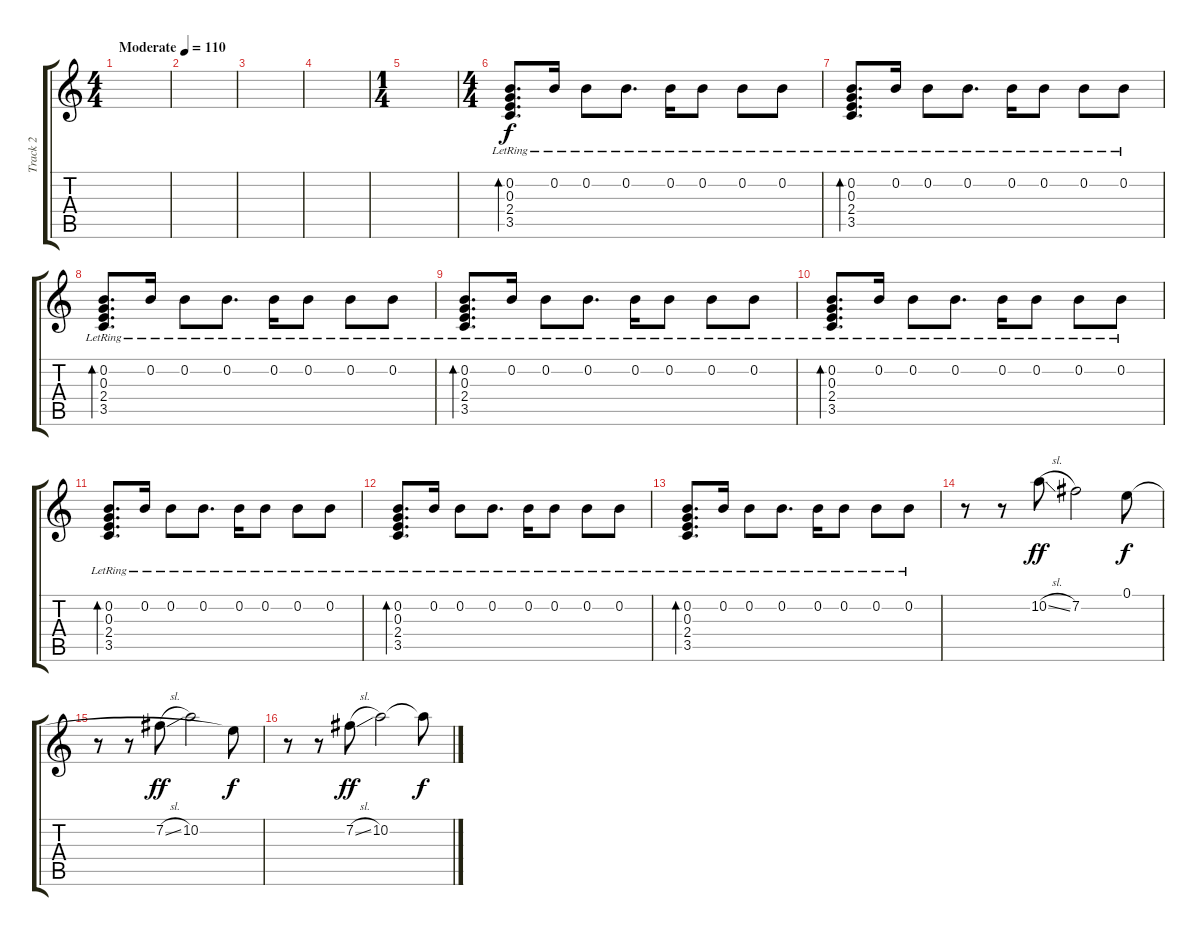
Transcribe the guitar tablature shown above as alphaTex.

\track ("Track 2" "Track 2") {instrument electricguitarclean}
\staff {score tabs}
\tuning (E4 B3 G3 D3 A2 D2) {hide}
\ts (4 4)
\tempo (110 "Moderate")
\clef g2
\ks c
|
|
|
|
\ts (1 4)
|
\ts (4 4)
(0.2{lr} 0.3 2.4 3.5).8{d bd 120} 0.2{lr}.16 0.2{lr}.8 0.2{lr}.8{d} 0.2{lr}.16 0.2{lr}.8 0.2{lr}.8 0.2{lr}.8 |
(0.2{lr} 0.3 2.4 3.5).8{d bd 120} 0.2{lr}.16 0.2{lr}.8 0.2{lr}.8{d} 0.2{lr}.16 0.2{lr}.8 0.2{lr}.8 0.2{lr}.8 |
(0.2{lr} 0.3 2.4 3.5).8{d bd 120} 0.2{lr}.16 0.2{lr}.8 0.2{lr}.8{d} 0.2{lr}.16 0.2{lr}.8 0.2{lr}.8 0.2{lr}.8 |
(0.2{lr} 0.3 2.4 3.5).8{d bd 120} 0.2{lr}.16 0.2{lr}.8 0.2{lr}.8{d} 0.2{lr}.16 0.2{lr}.8 0.2{lr}.8 0.2{lr}.8 |
(0.2{lr} 0.3 2.4 3.5).8{d bd 120} 0.2{lr}.16 0.2{lr}.8 0.2{lr}.8{d} 0.2{lr}.16 0.2{lr}.8 0.2{lr}.8 0.2{lr}.8 |
(0.2{lr} 0.3 2.4 3.5).8{d bd 120} 0.2{lr}.16 0.2{lr}.8 0.2{lr}.8{d} 0.2{lr}.16 0.2{lr}.8 0.2{lr}.8 0.2{lr}.8 |
(0.2{lr} 0.3 2.4 3.5).8{d bd 120} 0.2{lr}.16 0.2{lr}.8 0.2{lr}.8{d} 0.2{lr}.16 0.2{lr}.8 0.2{lr}.8 0.2{lr}.8 |
(0.2{lr} 0.3 2.4 3.5).8{d bd 120} 0.2{lr}.16 0.2{lr}.8 0.2{lr}.8{d} 0.2{lr}.16 0.2{lr}.8 0.2{lr}.8 0.2{lr}.8 |
r.8{instrument distortionguitar} r.8 10.2{sl}.8{dy ff} 7.2.2 0.1.8{dy f} |
r.8 r.8 7.2{sl}.8{dy ff} 10.2.2 0.1{t}.8{dy f} |
r.8 r.8 7.2{sl}.8{dy ff} 10.2.2 10.2{t}.8{dy f}
